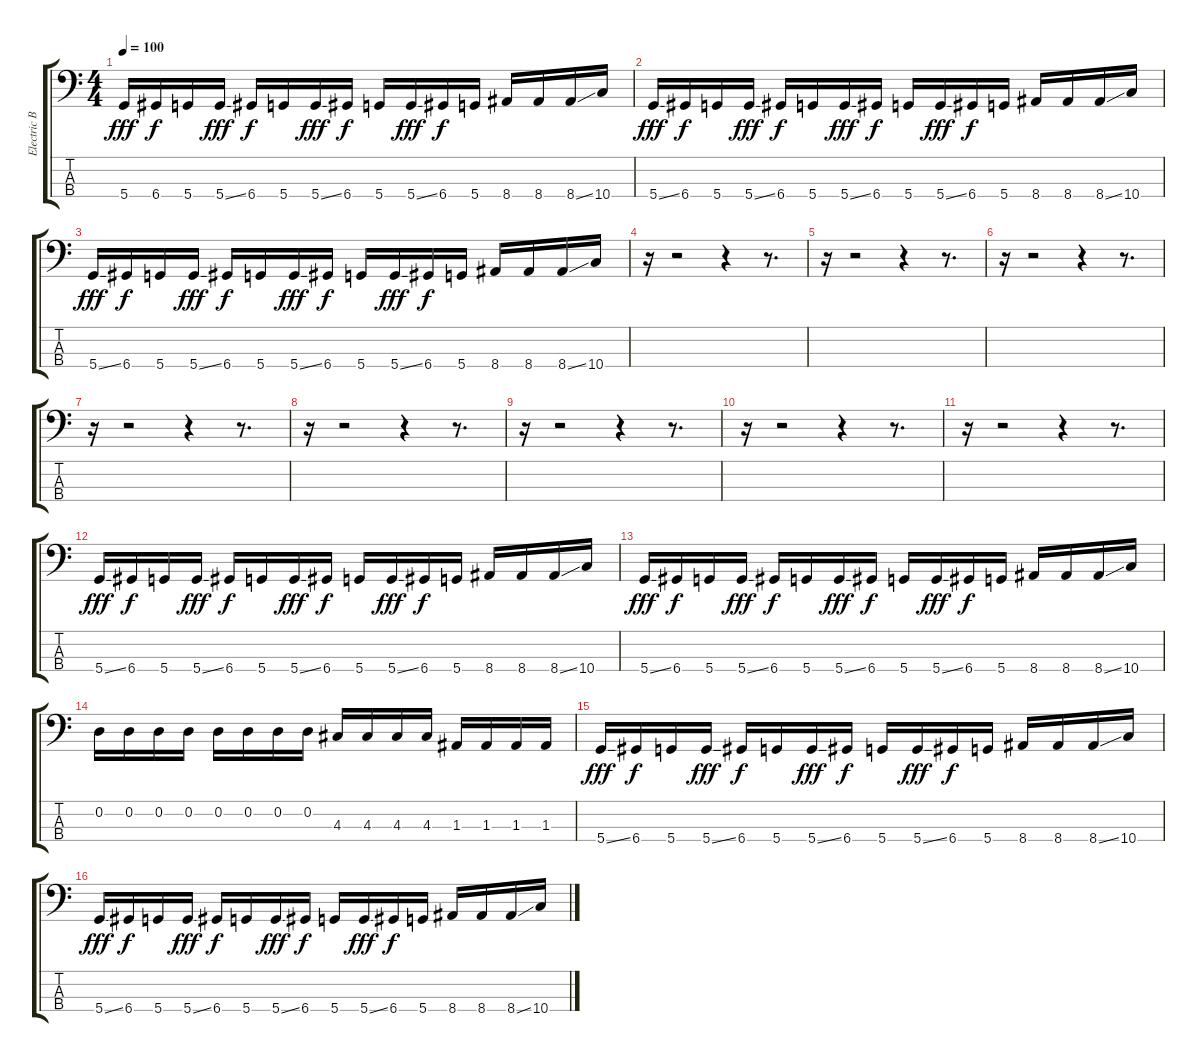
\track ("Electric Bass" "Electric B") {solo instrument electricbassfinger}
\staff {score tabs}
\tuning (G2 D2 A1 D1) {hide}
\ts (4 4)
\tempo 100
\clef f4
\ks c
5.4.16{dy fff} 6.4.16{dy f} 5.4.16 5.4{ss}.16{dy fff} 6.4.16{dy f} 5.4.16 5.4{ss}.16{dy fff} 6.4.16{dy f} 5.4.16 5.4{ss}.16{dy fff} 6.4.16{dy f} 5.4.16 8.4.16 8.4.16 8.4{ss}.16 10.4.16 |
5.4{ss}.16{dy fff} 6.4.16{dy f} 5.4.16 5.4{ss}.16{dy fff} 6.4.16{dy f} 5.4.16 5.4{ss}.16{dy fff} 6.4.16{dy f} 5.4.16 5.4{ss}.16{dy fff} 6.4.16{dy f} 5.4.16 8.4.16 8.4.16 8.4{ss}.16 10.4.16 |
5.4{ss}.16{dy fff} 6.4.16{dy f} 5.4.16 5.4{ss}.16{dy fff} 6.4.16{dy f} 5.4.16 5.4{ss}.16{dy fff} 6.4.16{dy f} 5.4.16 5.4{ss}.16{dy fff} 6.4.16{dy f} 5.4.16 8.4.16 8.4.16 8.4{ss}.16 10.4.16 |
r.16 r.2 r.4 r.8{d} |
r.16 r.2 r.4 r.8{d} |
r.16 r.2 r.4 r.8{d} |
r.16 r.2 r.4 r.8{d} |
r.16 r.2 r.4 r.8{d} |
r.16 r.2 r.4 r.8{d} |
r.16 r.2 r.4 r.8{d} |
r.16 r.2 r.4 r.8{d} |
5.4{ss}.16{dy fff} 6.4.16{dy f} 5.4.16 5.4{ss}.16{dy fff} 6.4.16{dy f} 5.4.16 5.4{ss}.16{dy fff} 6.4.16{dy f} 5.4.16 5.4{ss}.16{dy fff} 6.4.16{dy f} 5.4.16 8.4.16 8.4.16 8.4{ss}.16 10.4.16 |
5.4{ss}.16{dy fff} 6.4.16{dy f} 5.4.16 5.4{ss}.16{dy fff} 6.4.16{dy f} 5.4.16 5.4{ss}.16{dy fff} 6.4.16{dy f} 5.4.16 5.4{ss}.16{dy fff} 6.4.16{dy f} 5.4.16 8.4.16 8.4.16 8.4{ss}.16 10.4.16 |
0.2.16 0.2.16 0.2.16 0.2.16 0.2.16 0.2.16 0.2.16 0.2.16 4.3.16 4.3.16 4.3.16 4.3.16 1.3.16 1.3.16 1.3.16 1.3.16 |
5.4{ss}.16{dy fff} 6.4.16{dy f} 5.4.16 5.4{ss}.16{dy fff} 6.4.16{dy f} 5.4.16 5.4{ss}.16{dy fff} 6.4.16{dy f} 5.4.16 5.4{ss}.16{dy fff} 6.4.16{dy f} 5.4.16 8.4.16 8.4.16 8.4{ss}.16 10.4.16 |
5.4{ss}.16{dy fff} 6.4.16{dy f} 5.4.16 5.4{ss}.16{dy fff} 6.4.16{dy f} 5.4.16 5.4{ss}.16{dy fff} 6.4.16{dy f} 5.4.16 5.4{ss}.16{dy fff} 6.4.16{dy f} 5.4.16 8.4.16 8.4.16 8.4{ss}.16 10.4.16
